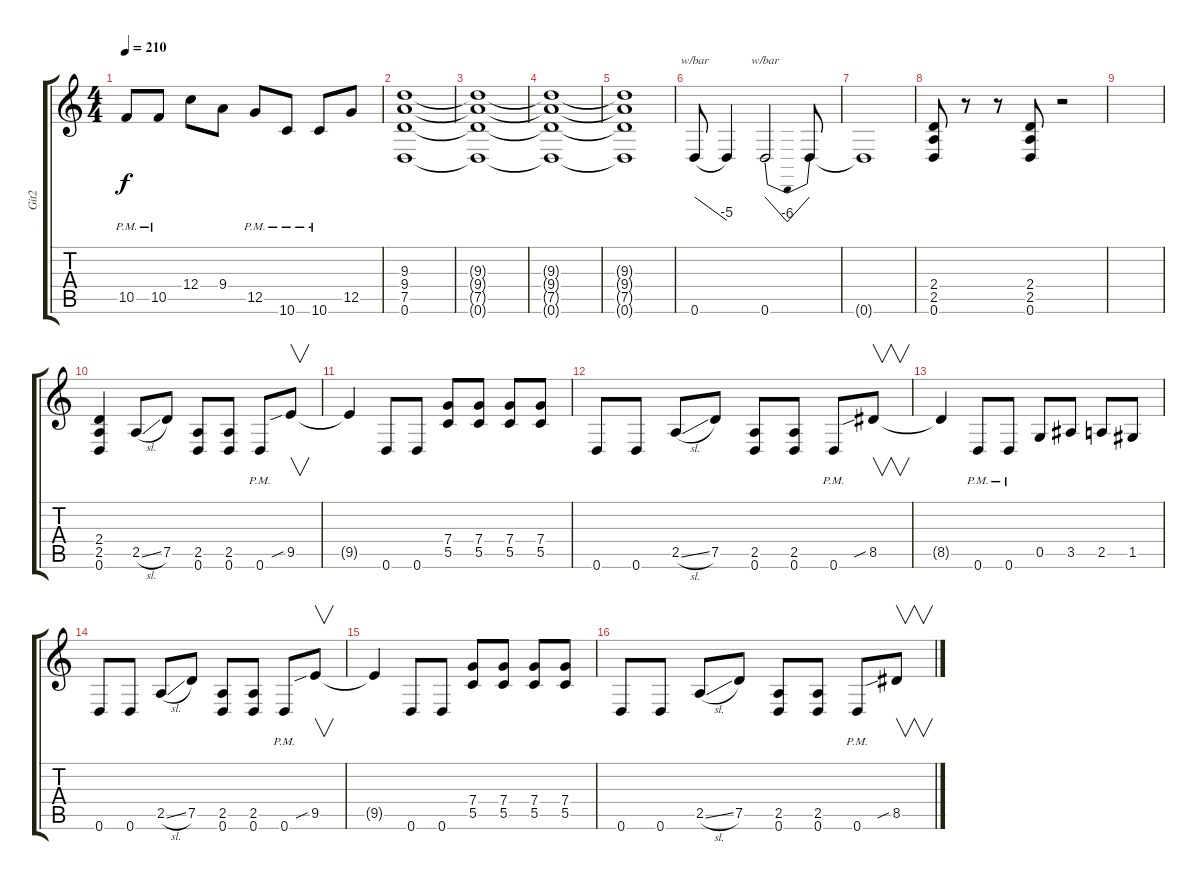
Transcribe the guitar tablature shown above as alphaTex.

\track ("Git2" "Git2") {instrument overdrivenguitar}
\staff {score tabs}
\tuning (D4 A3 F3 C3 G2 D2) {hide}
\ts (4 4)
\tempo 210
\clef g2
\ks c
10.5{pm}.8{dy f} 10.5{pm}.8 12.4.8 9.4.8 12.5{pm}.8 10.6{pm}.8 10.6{pm}.8 12.5.8 |
(9.3 9.4 7.5 0.6).1 |
(9.3{t} 9.4{t} 7.5{t} 0.6{t}).1 |
(9.3{t} 9.4{t} 7.5{t} 0.6{t}).1 |
(9.3{t} 9.4{t} 7.5{t} 0.6{t}).1 |
0.6.8{tbe (dive default 0 0 60 -20)} 0.6{t}.4 0.6.2{tbe (dip default 0 0 45 -24 60 0)} 0.6{t}.8 |
0.6{t}.1 |
(2.4 2.5 0.6).8 r.8 r.8 (2.4 2.5 0.6).8 r.2 |
|
(2.4 2.5 0.6).4 2.5{sl}.8 7.5.8 (2.5 0.6).8 (2.5 0.6).8 0.6{pm}.8 9.5{sib}.8{v} |
9.5{t}.4 0.6.8 0.6.8 (7.4 5.5).8 (7.4 5.5).8 (7.4 5.5).8 (7.4 5.5).8 |
0.6.8 0.6.8 2.5{sl}.8 7.5.8 (2.5 0.6).8 (2.5 0.6).8 0.6{pm}.8 8.5{sib}.8{v} |
8.5{t}.4 0.6{pm}.8 0.6{pm}.8 0.5.8 3.5.8 2.5.8 1.5.8 |
0.6.8 0.6.8 2.5{sl}.8 7.5.8 (2.5 0.6).8 (2.5 0.6).8 0.6{pm}.8 9.5{sib}.8{v} |
9.5{t}.4 0.6.8 0.6.8 (7.4 5.5).8 (7.4 5.5).8 (7.4 5.5).8 (7.4 5.5).8 |
0.6.8 0.6.8 2.5{sl}.8 7.5.8 (2.5 0.6).8 (2.5 0.6).8 0.6{pm}.8 8.5{sib}.8{v}
